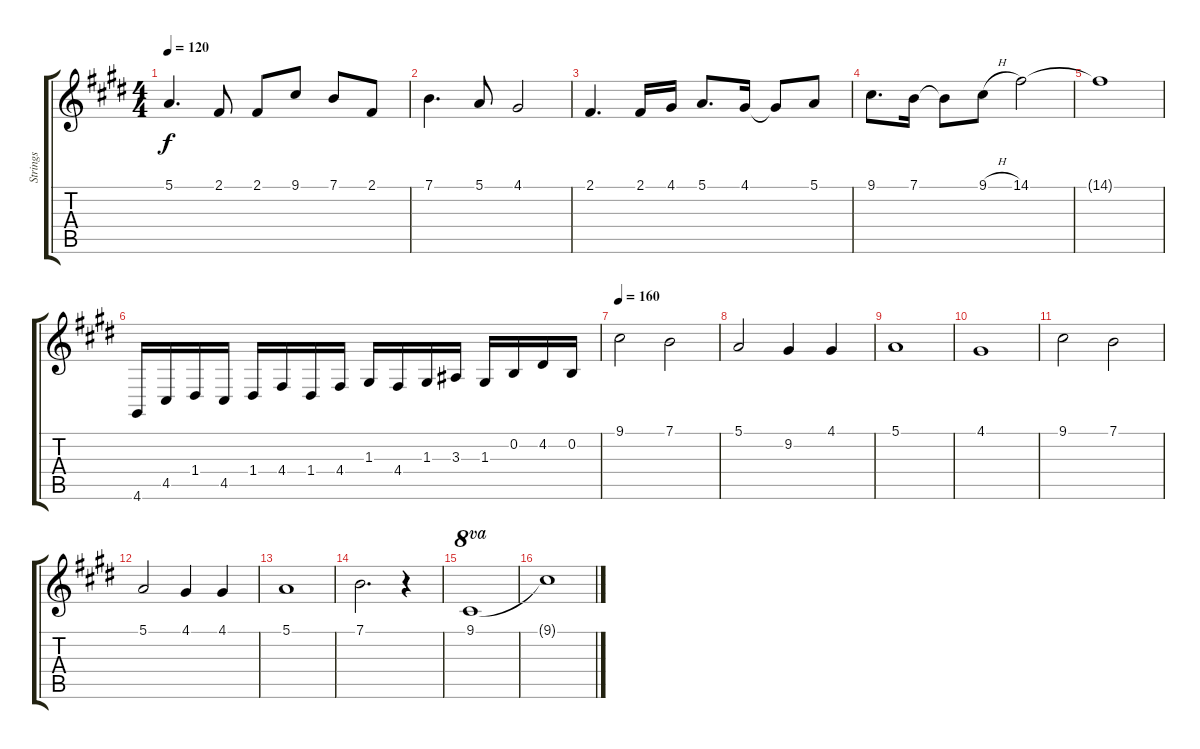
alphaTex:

\track ("Strings" "Strings") {instrument violin}
\staff {score tabs}
\tuning (E4 B3 G3 D3 A2 E2) {hide}
\ts (4 4)
\tempo 120
\clef g2
\ks e
5.1.4{d dy f} 2.1.8 2.1.8 9.1.8 7.1.8 2.1.8 |
7.1.4{d} 5.1.8 4.1.2 |
2.1.4{d} 2.1.16 4.1.16 5.1.8{d} 4.1.16 4.1{t}.8 5.1.8 |
9.1.8{d} 7.1.16 7.1{t}.8 9.1{h}.8 14.1.2 |
14.1{t}.1 |
4.6.16 4.5.16 1.4.16 4.5.16 1.4.16 4.4.16 1.4.16 4.4.16 1.3.16 4.4.16 1.3.16 3.3.16 1.3.16 0.2.16 4.2.16 0.2.16 |
\tempo 160
9.1.2 7.1.2 |
5.1.2 9.2.4 4.1.4 |
5.1.1 |
4.1.1 |
9.1.2 7.1.2 |
5.1.2 4.1.4 4.1.4 |
5.1.1 |
7.1.2{d} r.4 |
9.1.1{ot 8va} |
9.1{t}.1
